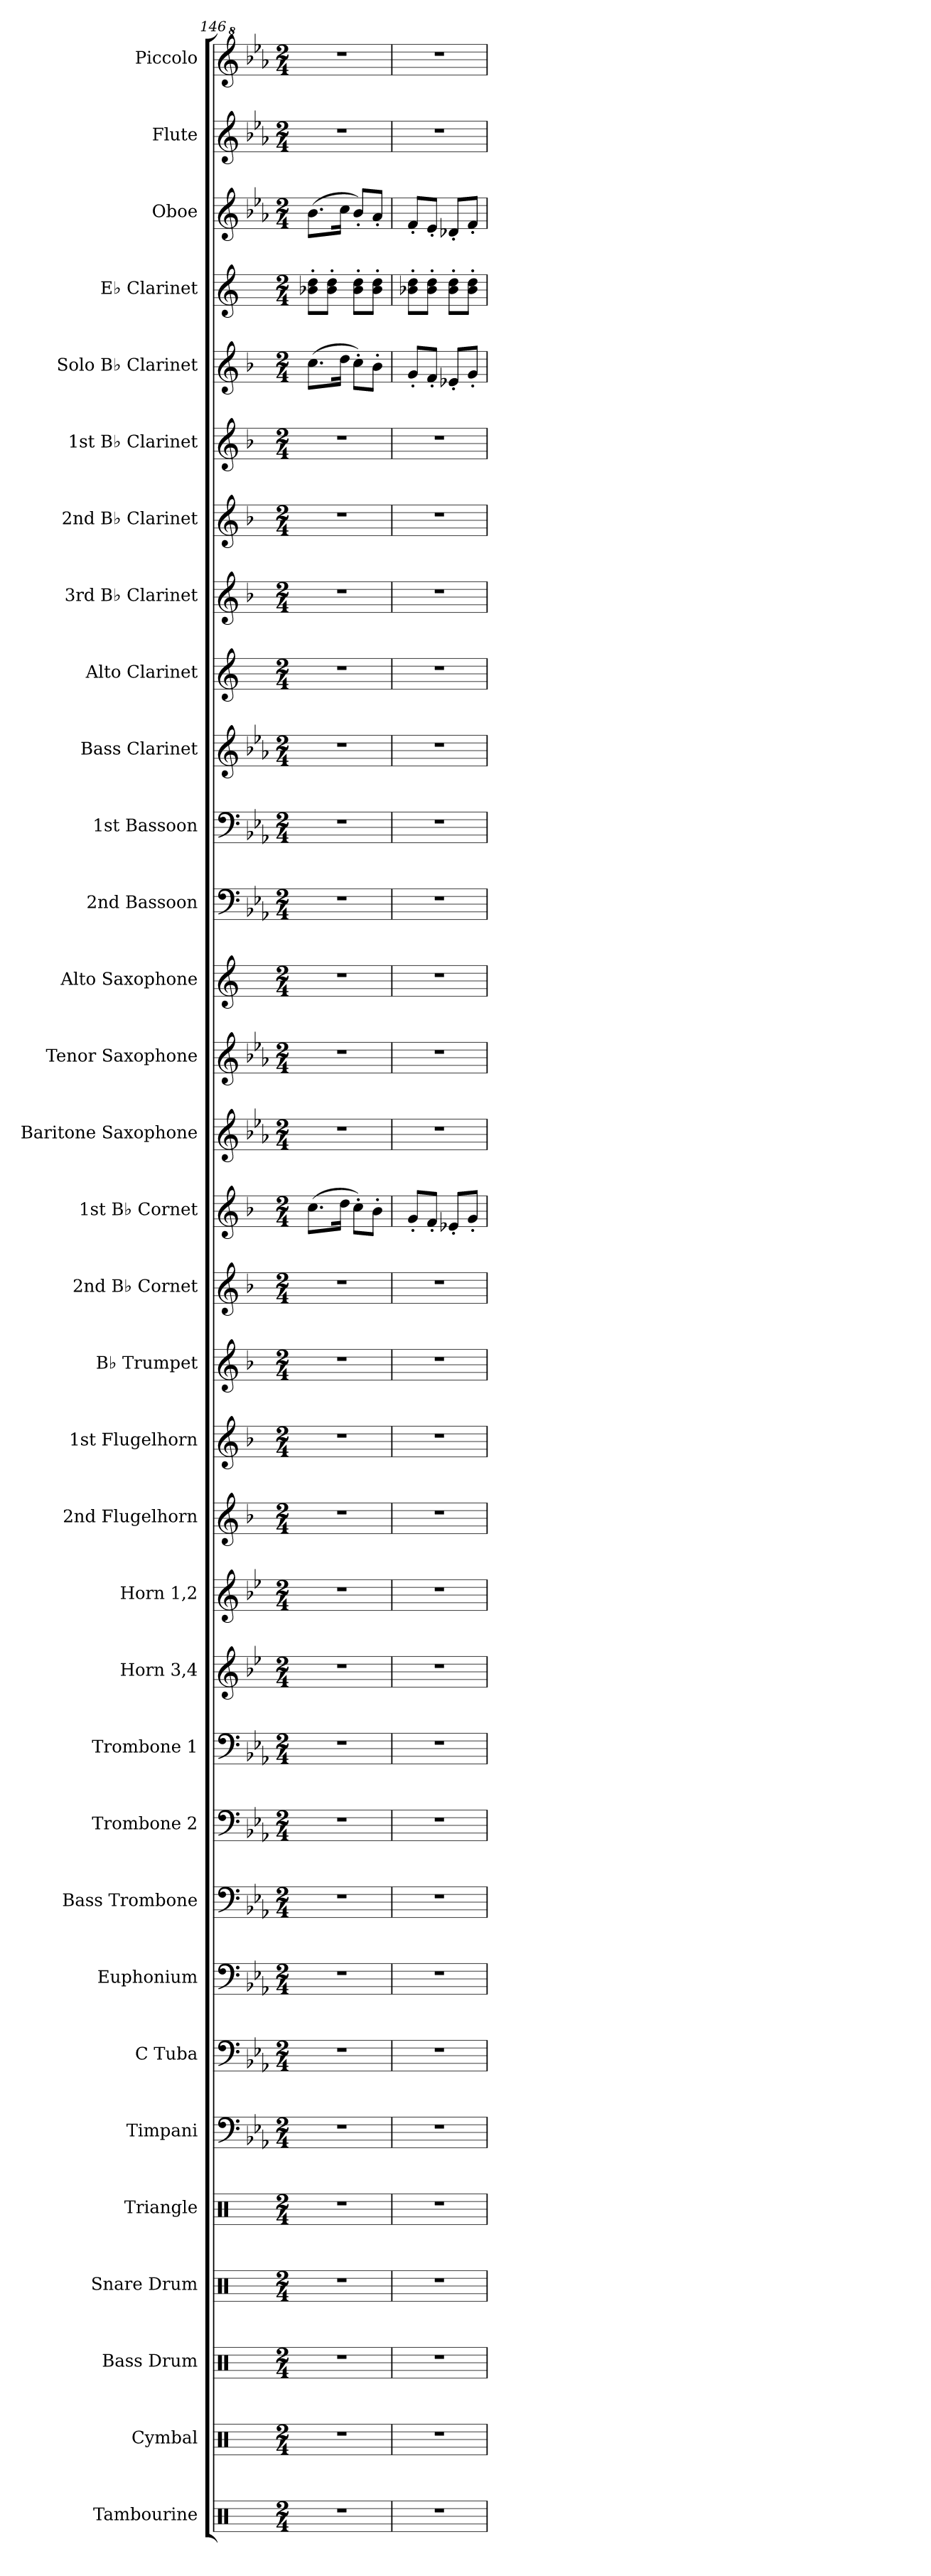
**kern	**kern	**kern	**kern	**kern	**kern	**kern	**kern	**kern	**kern	**kern	**kern	**kern	**kern	**kern	**kern	**kern	**kern	**kern	**kern	**kern	**kern	**kern	**kern	**kern	**kern	**kern	**kern	**kern	**kern	**kern	**kern	**kern
*part33	*part32	*part31	*part30	*part29	*part28	*part27	*part26	*part25	*part24	*part23	*part22	*part21	*part20	*part19	*part18	*part17	*part16	*part15	*part14	*part13	*part12	*part11	*part10	*part9	*part8	*part7	*part6	*part5	*part4	*part3	*part2	*part1
*staff33	*staff32	*staff31	*staff30	*staff29	*staff28	*staff27	*staff26	*staff25	*staff24	*staff23	*staff22	*staff21	*staff20	*staff19	*staff18	*staff17	*staff16	*staff15	*staff14	*staff13	*staff12	*staff11	*staff10	*staff9	*staff8	*staff7	*staff6	*staff5	*staff4	*staff3	*staff2	*staff1
*I"Tambourine	*I"Cymbal	*I"Bass Drum	*I"Snare Drum	*I"Triangle	*I"Timpani	*I"C Tuba	*I"Euphonium	*I"Bass Trombone	*I"Trombone 2	*I"Trombone 1	*I"Horn 3,4	*I"Horn 1,2	*I"2nd Flugelhorn	*I"1st Flugelhorn	*I"B♭ Trumpet	*I"2nd B♭ Cornet	*I"1st B♭ Cornet	*I"Baritone Saxophone	*I"Tenor Saxophone	*I"Alto Saxophone	*I"2nd Bassoon	*I"1st Bassoon	*I"Bass Clarinet	*I"Alto Clarinet	*I"3rd B♭ Clarinet	*I"2nd B♭ Clarinet	*I"1st B♭ Clarinet	*I"Solo B♭ Clarinet	*I"E♭ Clarinet	*I"Oboe	*I"Flute	*I"Piccolo
*I'Tamb.	*I'Cym.	*I'B. Dr.	*I'Sn. Dr.	*I'Trgl.	*I'Timp.	*I'C Tu.	*I'Eu.	*I'B. Trb.	*I'Trb. 2	*I'Trb. 1	*I'Hn. 3,4	*I'Hn. 1,2	*I'2nd Flghn.	*I'1st Flghn.	*I'B♭ Tpt.	*I'2nd B♭ Cnt.	*I'1st B♭ Cnt.	*I'Bar. Sax.	*I'T. Sax.	*I'A. Sax.	*I'2nd Bsn.	*I'1st Bsn.	*I'B. Cl.	*I'A. Cl.	*I'3rd B♭ Cl.	*I'2nd B♭ Cl.	*I'1st B♭ Cl.	*I'Solo B♭ Cl.	*I'E♭ Cl.	*I'Ob.	*I'Fl.	*I'Picc.
*clefX	*clefX	*clefX	*clefX	*clefX	*clefF4	*clefF4	*clefF4	*clefF4	*clefF4	*clefF4	*clefG2	*clefG2	*clefG2	*clefG2	*clefG2	*clefG2	*clefG2	*clefG2	*clefG2	*clefG2	*clefF4	*clefF4	*clefG2	*clefG2	*clefG2	*clefG2	*clefG2	*clefG2	*clefG2	*clefG2	*clefG2	*clefG^2
*	*	*	*	*	*	*	*	*	*	*	*ITrd4c7	*ITrd4c7	*ITrd1c2	*ITrd1c2	*ITrd1c2	*ITrd1c2	*ITrd1c2	*ITrd12c21	*ITrd8c14	*ITrd5c9	*	*	*ITrd8c14	*ITrd5c9	*ITrd1c2	*ITrd1c2	*ITrd1c2	*ITrd1c2	*ITrd-2c-3	*	*	*ITrd-7c-12
*k[]	*k[]	*k[]	*k[]	*k[]	*k[b-e-a-]	*k[b-e-a-]	*k[b-e-a-]	*k[b-e-a-]	*k[b-e-a-]	*k[b-e-a-]	*k[b-e-a-]	*k[b-e-a-]	*k[b-e-a-]	*k[b-e-a-]	*k[b-e-a-]	*k[b-e-a-]	*k[b-e-a-]	*k[b-e-a-]	*k[b-e-a-]	*k[b-e-a-]	*k[b-e-a-]	*k[b-e-a-]	*k[b-e-a-]	*k[b-e-a-]	*k[b-e-a-]	*k[b-e-a-]	*k[b-e-a-]	*k[b-e-a-]	*k[b-e-a-]	*k[b-e-a-]	*k[b-e-a-]	*k[b-e-a-]
*C:	*C:	*C:	*C:	*C:	*E-:	*E-:	*E-:	*E-:	*E-:	*E-:	*E-:	*E-:	*E-:	*E-:	*E-:	*E-:	*E-:	*E-:	*E-:	*E-:	*E-:	*E-:	*E-:	*E-:	*E-:	*E-:	*E-:	*E-:	*E-:	*E-:	*E-:	*E-:
*M2/4	*M2/4	*M2/4	*M2/4	*M2/4	*M2/4	*M2/4	*M2/4	*M2/4	*M2/4	*M2/4	*M2/4	*M2/4	*M2/4	*M2/4	*M2/4	*M2/4	*M2/4	*M2/4	*M2/4	*M2/4	*M2/4	*M2/4	*M2/4	*M2/4	*M2/4	*M2/4	*M2/4	*M2/4	*M2/4	*M2/4	*M2/4	*M2/4
=146	=146	=146	=146	=146	=146	=146	=146	=146	=146	=146	=146	=146	=146	=146	=146	=146	=146	=146	=146	=146	=146	=146	=146	=146	=146	=146	=146	=146	=146	=146	=146	=146
2r	2r	2r	2r	2r	2r	2r	2r	2r	2r	2r	2r	2r	2r	2r	2r	2r	(8.b-\L	2r	2r	2r	2r	2r	2r	2r	2r	2r	2r	(8.b-\L	8dd-X\' 8ff\'L	(8.b-\L	2r	2r
.	.	.	.	.	.	.	.	.	.	.	.	.	.	.	.	.	.	.	.	.	.	.	.	.	.	.	.	.	8dd-\' 8ff\'J	.	.	.
.	.	.	.	.	.	.	.	.	.	.	.	.	.	.	.	.	16cc\Jk	.	.	.	.	.	.	.	.	.	.	16cc\Jk	.	16cc\Jk	.	.
.	.	.	.	.	.	.	.	.	.	.	.	.	.	.	.	.	8b-'\L)	.	.	.	.	.	.	.	.	.	.	8b-'\L)	8dd-\' 8ff\'L	8b-'/L)	.	.
.	.	.	.	.	.	.	.	.	.	.	.	.	.	.	.	.	8a-'\J	.	.	.	.	.	.	.	.	.	.	8a-'\J	8dd-\' 8ff\'J	8a-'/J	.	.
=147	=147	=147	=147	=147	=147	=147	=147	=147	=147	=147	=147	=147	=147	=147	=147	=147	=147	=147	=147	=147	=147	=147	=147	=147	=147	=147	=147	=147	=147	=147	=147	=147
2r	2r	2r	2r	2r	2r	2r	2r	2r	2r	2r	2r	2r	2r	2r	2r	2r	8f'/L	2r	2r	2r	2r	2r	2r	2r	2r	2r	2r	8f'/L	8dd-X\' 8ff\'L	8f'/L	2r	2r
.	.	.	.	.	.	.	.	.	.	.	.	.	.	.	.	.	8e-'/J	.	.	.	.	.	.	.	.	.	.	8e-'/J	8dd-\' 8ff\'J	8e-'/J	.	.
.	.	.	.	.	.	.	.	.	.	.	.	.	.	.	.	.	8d-X'/L	.	.	.	.	.	.	.	.	.	.	8d-X'/L	8dd-\' 8ff\'L	8d-X'/L	.	.
.	.	.	.	.	.	.	.	.	.	.	.	.	.	.	.	.	8f'/J	.	.	.	.	.	.	.	.	.	.	8f'/J	8dd-\' 8ff\'J	8f'/J	.	.
=	=	=	=	=	=	=	=	=	=	=	=	=	=	=	=	=	=	=	=	=	=	=	=	=	=	=	=	=	=	=	=	=
*-	*-	*-	*-	*-	*-	*-	*-	*-	*-	*-	*-	*-	*-	*-	*-	*-	*-	*-	*-	*-	*-	*-	*-	*-	*-	*-	*-	*-	*-	*-	*-	*-
